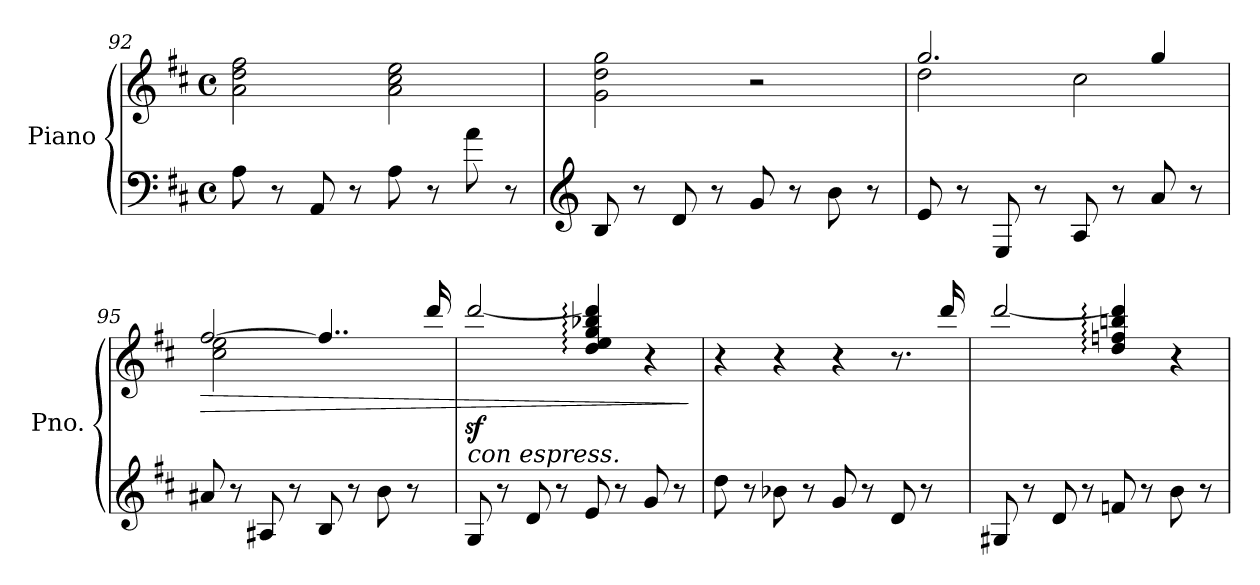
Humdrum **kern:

**kern	**kern	**dynam
*part1	*part1	*part1
*staff2	*staff1	*staff1/2
*I"Piano	*	*
*I'Pno.	*	*
*clefF4	*clefG2	*
*k[f#c#]	*k[f#c#]	*
*M4/4	*M4/4	*
*met(c)	*met(c)	*
=92	=92	=92
8A\	2a\ 2dd\ 2ff#\	.
8r	.	.
8AA/	.	.
8r	.	.
8A\	2a\ 2cc#\ 2ee\	.
8r	.	.
8a\	.	.
8r	.	.
=93	=93	=93
*clefG2	*	*
8B/	2g\ 2dd\ 2gg\	.
8r	.	.
8d/	.	.
8r	.	.
8g/	2r	.
8r	.	.
8b\	.	.
8r	.	.
=94	=94	=94
*	*^	*
8e/	2.gg/	2dd\	.
8r	.	.	.
8E/	.	.	.
8r	.	.	.
8A/	.	2cc#\	.
8r	.	.	.
8a/	4gg/	.	.
8r	.	.	.
!!LO:LB:g=z	!!
=95	=95	=95	=95
!	!	!	!LO:HP:b
8a#X/	[2ff#/	2cc#\ 2ee\	>
8r	.	.	.
8A#X/	.	.	.
8r	.	.	.
8B/	4..ff#/]	2ryy	.
8r	.	.	.
8b\	.	.	.
8r	.	.	.
.	16ddd/	.	.
*	*v	*v	*
=96	=96	=96
!LO:TX:a:i:t=con espress.	!	!
8G/	[2dddz</	.
8r	.	.
8d/	.	.
8r	.	.
8e/	4dd/: 4ee/: 4gg/: 4bb-X/: 4ddd/]:	.
8r	.	.
8g/	4r	.
8r	.	.
.	.	]
=97	=97	=97
8dd\	4r	.
8r	.	.
8b-X\	4r	.
8r	.	.
8g/	4r	.
8r	.	.
8d/	8.r	.
8r	.	.
.	16ddd/	.
=98	=98	=98
8G#X/	[2ddd/	.
8r	.	.
8d/	.	.
8r	.	.
8fn/	4dd/: 4ffn/: 4bbn/: 4ddd/]:	.
8r	.	.
8b\	4r	.
8r	.	.
=	=	=
*-	*-	*-
